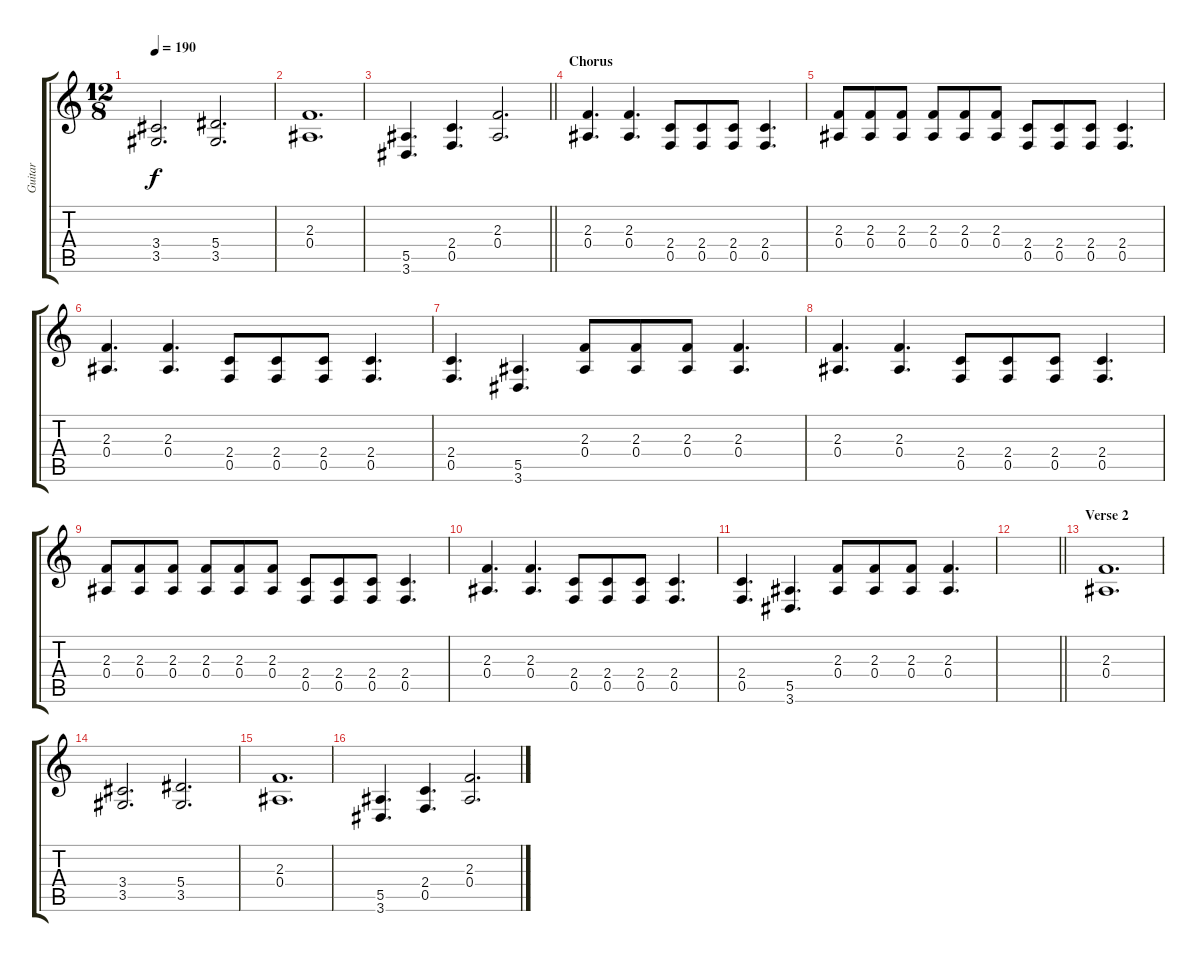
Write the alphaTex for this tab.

\track ("Guitar" "Guitar") {instrument distortionguitar}
\staff {score tabs}
\tuning (C4 G3 Eb3 Bb2 F2 C2) {hide}
\ts (12 8)
\tempo 190
\clef g2
\ks c
(3.4 3.5).2{d dy f} (5.4 3.5).2{d} |
(2.3 0.4).1{d} |
\barLineRight lightlight
(5.5 3.6).4{d} (2.4 0.5).4{d} (2.3 0.4).2{d} |
\section ("" "Chorus")
(2.3 0.4).4{d} (2.3 0.4).4{d} (2.4 0.5).8 (2.4 0.5).8 (2.4 0.5).8 (2.4 0.5).4{d} |
(2.3 0.4).8 (2.3 0.4).8 (2.3 0.4).8 (2.3 0.4).8 (2.3 0.4).8 (2.3 0.4).8 (2.4 0.5).8 (2.4 0.5).8 (2.4 0.5).8 (2.4 0.5).4{d} |
(2.3 0.4).4{d} (2.3 0.4).4{d} (2.4 0.5).8 (2.4 0.5).8 (2.4 0.5).8 (2.4 0.5).4{d} |
(2.4 0.5).4{d} (5.5 3.6).4{d} (2.3 0.4).8 (2.3 0.4).8 (2.3 0.4).8 (2.3 0.4).4{d} |
(2.3 0.4).4{d} (2.3 0.4).4{d} (2.4 0.5).8 (2.4 0.5).8 (2.4 0.5).8 (2.4 0.5).4{d} |
(2.3 0.4).8 (2.3 0.4).8 (2.3 0.4).8 (2.3 0.4).8 (2.3 0.4).8 (2.3 0.4).8 (2.4 0.5).8 (2.4 0.5).8 (2.4 0.5).8 (2.4 0.5).4{d} |
(2.3 0.4).4{d} (2.3 0.4).4{d} (2.4 0.5).8 (2.4 0.5).8 (2.4 0.5).8 (2.4 0.5).4{d} |
(2.4 0.5).4{d} (5.5 3.6).4{d} (2.3 0.4).8 (2.3 0.4).8 (2.3 0.4).8 (2.3 0.4).4{d} |
\barLineRight lightlight
|
\section ("" "Verse 2")
(2.3 0.4).1{d} |
(3.4 3.5).2{d} (5.4 3.5).2{d} |
(2.3 0.4).1{d} |
(5.5 3.6).4{d} (2.4 0.5).4{d} (2.3 0.4).2{d}
